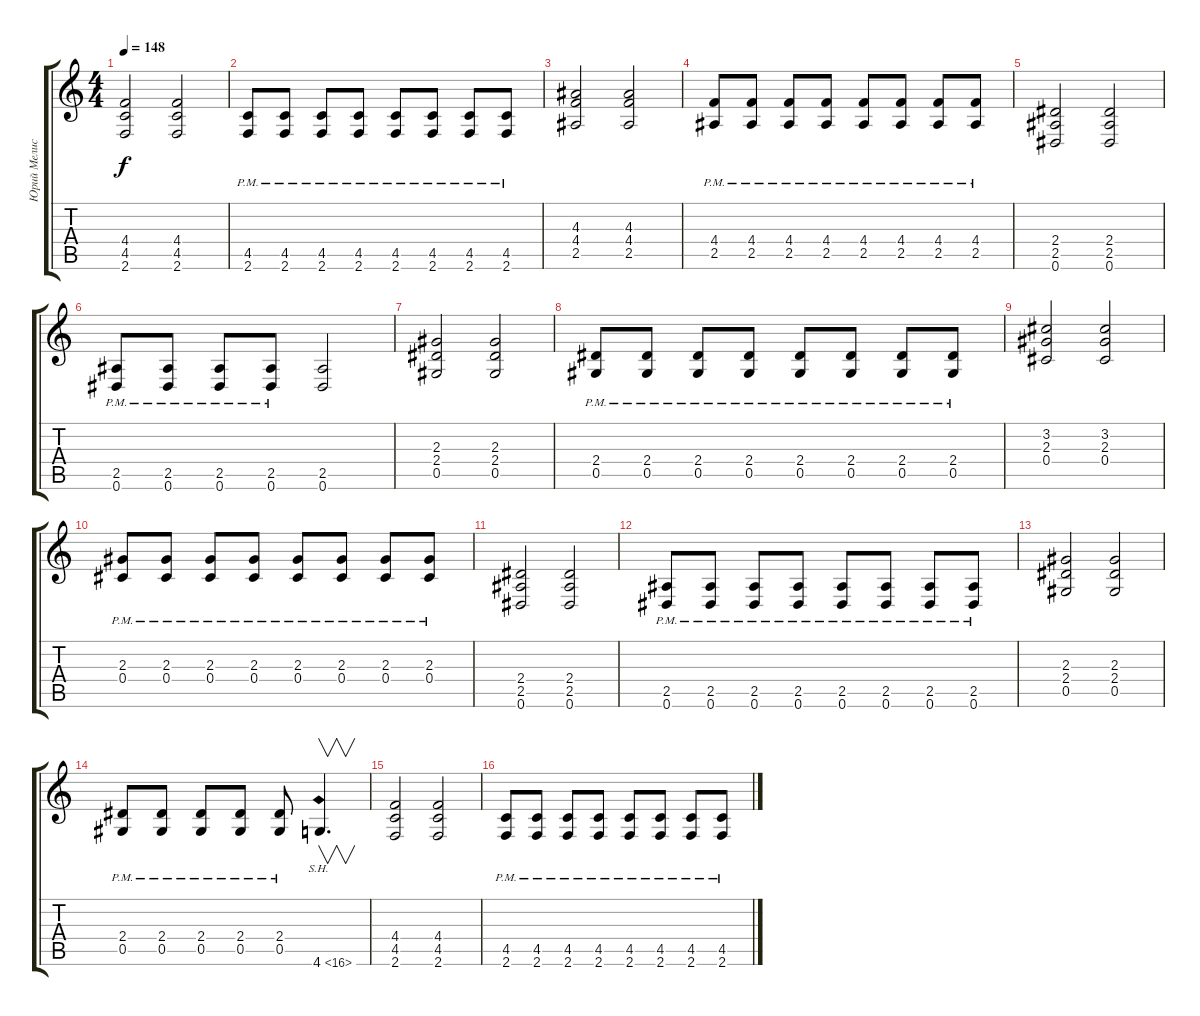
\track ("Юрий Мелисов" "Юрий Мелис") {instrument distortionguitar}
\staff {score tabs}
\tuning (Eb4 Bb3 Gb3 Db3 Ab2 Eb2) {hide}
\ts (4 4)
\tempo 148
\clef g2
\ks c
(4.4 4.5 2.6).2{dy f} (4.4 4.5 2.6).2 |
(4.5{pm} 2.6{pm}).8 (4.5{pm} 2.6{pm}).8 (4.5{pm} 2.6{pm}).8 (4.5{pm} 2.6{pm}).8 (4.5{pm} 2.6{pm}).8 (4.5{pm} 2.6{pm}).8 (4.5{pm} 2.6{pm}).8 (4.5{pm} 2.6{pm}).8 |
(4.3 4.4 2.5).2 (4.3 4.4 2.5).2 |
(4.4{pm} 2.5{pm}).8 (4.4{pm} 2.5{pm}).8 (4.4{pm} 2.5{pm}).8 (4.4{pm} 2.5{pm}).8 (4.4{pm} 2.5{pm}).8 (4.4{pm} 2.5{pm}).8 (4.4{pm} 2.5{pm}).8 (4.4{pm} 2.5{pm}).8 |
(2.4 2.5 0.6).2 (2.4 2.5 0.6).2 |
(2.5{pm} 0.6{pm}).8 (2.5{pm} 0.6{pm}).8 (2.5{pm} 0.6{pm}).8 (2.5{pm} 0.6{pm}).8 (2.5 0.6).2 |
(2.3 2.4 0.5).2 (2.3 2.4 0.5).2 |
(2.4{pm} 0.5{pm}).8 (2.4{pm} 0.5{pm}).8 (2.4{pm} 0.5{pm}).8 (2.4{pm} 0.5{pm}).8 (2.4{pm} 0.5{pm}).8 (2.4{pm} 0.5{pm}).8 (2.4{pm} 0.5{pm}).8 (2.4{pm} 0.5{pm}).8 |
(3.2 2.3 0.4).2 (3.2 2.3 0.4).2 |
(2.3{pm} 0.4{pm}).8 (2.3{pm} 0.4{pm}).8 (2.3{pm} 0.4{pm}).8 (2.3{pm} 0.4{pm}).8 (2.3{pm} 0.4{pm}).8 (2.3{pm} 0.4{pm}).8 (2.3{pm} 0.4{pm}).8 (2.3{pm} 0.4{pm}).8 |
(2.4 2.5 0.6).2 (2.4 2.5 0.6).2 |
(2.5{pm} 0.6{pm}).8 (2.5{pm} 0.6{pm}).8 (2.5{pm} 0.6{pm}).8 (2.5{pm} 0.6{pm}).8 (2.5{pm} 0.6{pm}).8 (2.5{pm} 0.6{pm}).8 (2.5{pm} 0.6{pm}).8 (2.5{pm} 0.6{pm}).8 |
(2.3 2.4 0.5).2 (2.3 2.4 0.5).2 |
(2.4{pm} 0.5{pm}).8 (2.4{pm} 0.5{pm}).8 (2.4{pm} 0.5{pm}).8 (2.4{pm} 0.5{pm}).8 (2.4{pm} 0.5{pm}).8 4.6{sh 12}.4{v d instrument guitarharmonics} |
(4.4 4.5 2.6).2{instrument distortionguitar} (4.4 4.5 2.6).2 |
(4.5{pm} 2.6{pm}).8 (4.5{pm} 2.6{pm}).8 (4.5{pm} 2.6{pm}).8 (4.5{pm} 2.6{pm}).8 (4.5{pm} 2.6{pm}).8 (4.5{pm} 2.6{pm}).8 (4.5{pm} 2.6{pm}).8 (4.5{pm} 2.6{pm}).8
